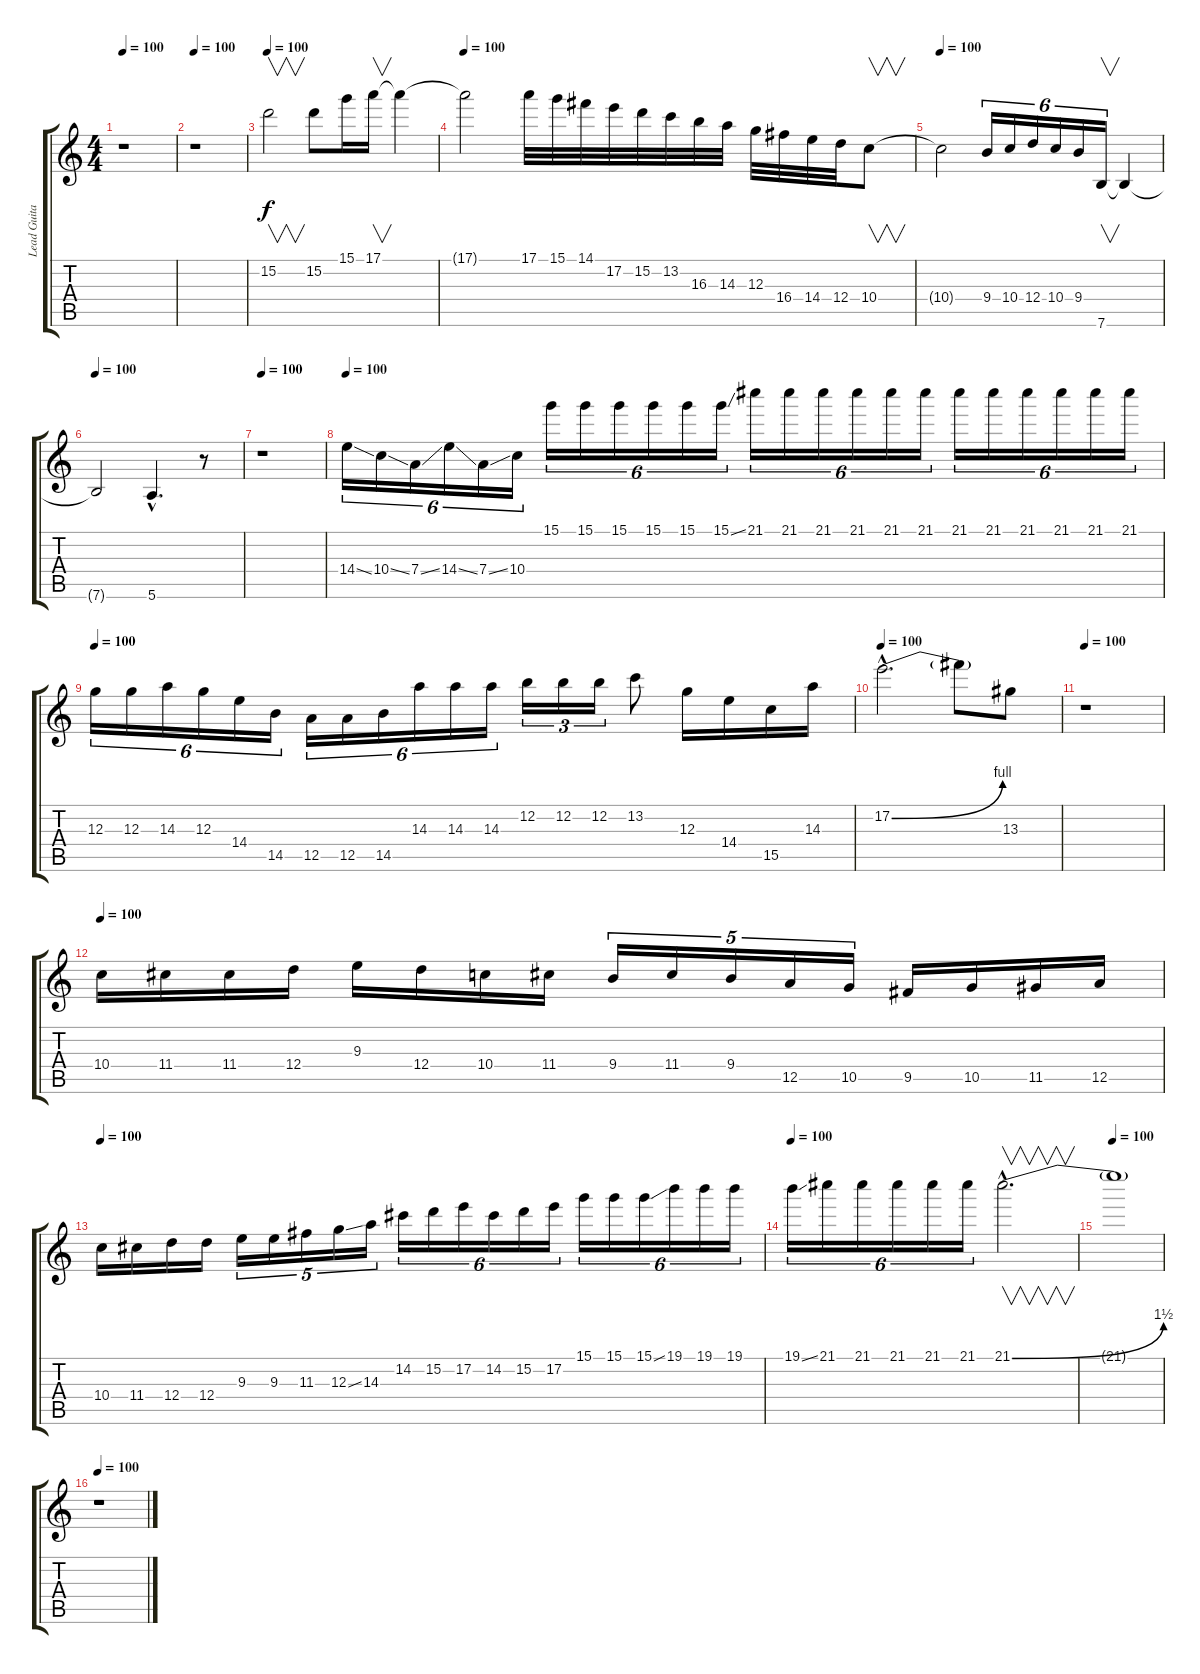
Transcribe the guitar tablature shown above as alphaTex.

\track ("Lead Guitar" "Lead Guita") {instrument overdrivenguitar}
\staff {score tabs}
\tuning (E4 B3 G3 D3 A2 E2) {hide}
\ts (4 4)
\tempo 100
\clef g2
\ks c
r.1{dy f} |
\tempo 100
r.1 |
\tempo 100
15.2.2{v} 15.2.8 15.1.16 17.1.16{v} 17.1{t}.4 |
\tempo 100
17.1{t}.2 17.1.32 15.1.32 14.1.32 17.2.32 15.2.32 13.2.32 16.3.32 14.3.32 12.3.32 16.4.32 14.4.32 12.4.32 10.4.8{v} |
\tempo 100
10.4{t}.2 9.4.16{tu (6 4)} 10.4.16{tu (6 4)} 12.4.16{tu (6 4)} 10.4.16{tu (6 4)} 9.4.16{tu (6 4)} 7.6.16{v tu (6 4)} 7.6{t}.4 |
\tempo 100
7.6{t}.2 5.6{hac}.4{d} r.8 |
\tempo 100
r.1 |
\tempo 100
14.4{ss}.16{tu (6 4)} 10.4{ss}.16{tu (6 4)} 7.4{ss}.16{tu (6 4)} 14.4{ss}.16{tu (6 4)} 7.4{ss}.16{tu (6 4)} 10.4.16{tu (6 4)} 15.1.16{tu (6 4)} 15.1.16{tu (6 4)} 15.1.16{tu (6 4)} 15.1.16{tu (6 4)} 15.1.16{tu (6 4)} 15.1{ss}.16{tu (6 4)} 21.1.16{tu (6 4)} 21.1.16{tu (6 4)} 21.1.16{tu (6 4)} 21.1.16{tu (6 4)} 21.1.16{tu (6 4)} 21.1.16{tu (6 4)} 21.1.16{tu (6 4)} 21.1.16{tu (6 4)} 21.1.16{tu (6 4)} 21.1.16{tu (6 4)} 21.1.16{tu (6 4)} 21.1.16{tu (6 4)} |
\tempo 100
12.3.16{tu (6 4)} 12.3.16{tu (6 4)} 14.3.16{tu (6 4)} 12.3.16{tu (6 4)} 14.4.16{tu (6 4)} 14.5.16{tu (6 4)} 12.5.16{tu (6 4)} 12.5.16{tu (6 4)} 14.5.16{tu (6 4)} 14.3.16{tu (6 4)} 14.3.16{tu (6 4)} 14.3.16{tu (6 4)} 12.2.16{tu (3 2)} 12.2.16{tu (3 2)} 12.2.16{tu (3 2)} 13.2.8 12.3.16 14.4.16 15.5.16 14.3.16 |
\tempo 100
17.2{be (bend 0 0 60 4) hac}.2{d} 17.2{t}.8 13.3.8 |
\tempo 100
r.1 |
\tempo 100
10.4.16 11.4.16 11.4.16 12.4.16 9.3.16 12.4.16 10.4.16 11.4.16 9.4.16{tu (5 4)} 11.4.16{tu (5 4)} 9.4.16{tu (5 4)} 12.5.16{tu (5 4)} 10.5.16{tu (5 4)} 9.5.16 10.5.16 11.5.16 12.5.16 |
\tempo 100
10.4.16 11.4.16 12.4.16 12.4.16 9.3.16{tu (5 4)} 9.3.16{tu (5 4)} 11.3.16{tu (5 4)} 12.3{ss}.16{tu (5 4)} 14.3.16{tu (5 4)} 14.2.16{tu (6 4)} 15.2.16{tu (6 4)} 17.2.16{tu (6 4)} 14.2.16{tu (6 4)} 15.2.16{tu (6 4)} 17.2.16{tu (6 4)} 15.1.16{tu (6 4)} 15.1.16{tu (6 4)} 15.1{ss}.16{tu (6 4)} 19.1.16{tu (6 4)} 19.1.16{tu (6 4)} 19.1.16{tu (6 4)} |
\tempo 100
19.1{ss}.16{tu (6 4)} 21.1.16{tu (6 4)} 21.1.16{tu (6 4)} 21.1.16{tu (6 4)} 21.1.16{tu (6 4)} 21.1.16{tu (6 4)} 21.1{be (bend 0 0 60 6) hac}.2{v d} |
\tempo 100
21.1{t}.1 |
\tempo 100
r.1
